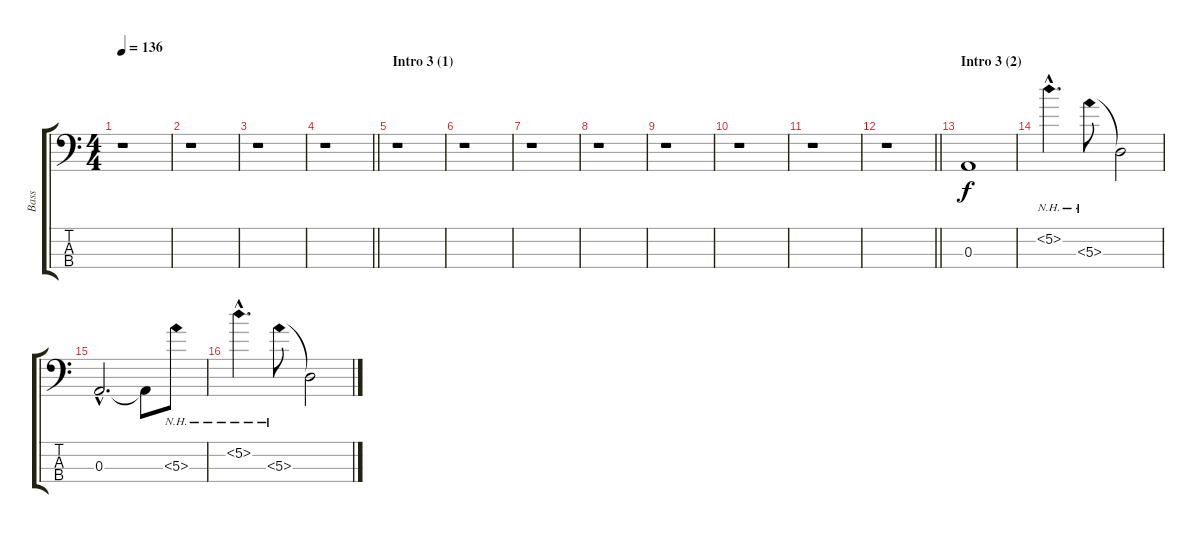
\track ("Bass" "Bass") {instrument electricbasspick}
\staff {score tabs}
\tuning (G2 D2 A1 D1) {hide}
\ts (4 4)
\tempo 136
\clef f4
\ks c
r.1{dy f} |
r.1 |
r.1 |
\barLineRight lightlight
r.1 |
\section ("" "Intro 3 (1)")
r.1 |
r.1 |
r.1 |
r.1 |
r.1 |
r.1 |
r.1 |
\barLineRight lightlight
r.1 |
\section ("" "Intro 3 (2)")
0.3.1 |
5.2{nh hac}.4{d} 5.3{nh}.8 5.3{t}.2 |
0.3{hac}.2{d} 0.3{t}.8 5.3{nh}.8 |
5.2{nh hac}.4{d} 5.3{nh}.8 5.3{t}.2
